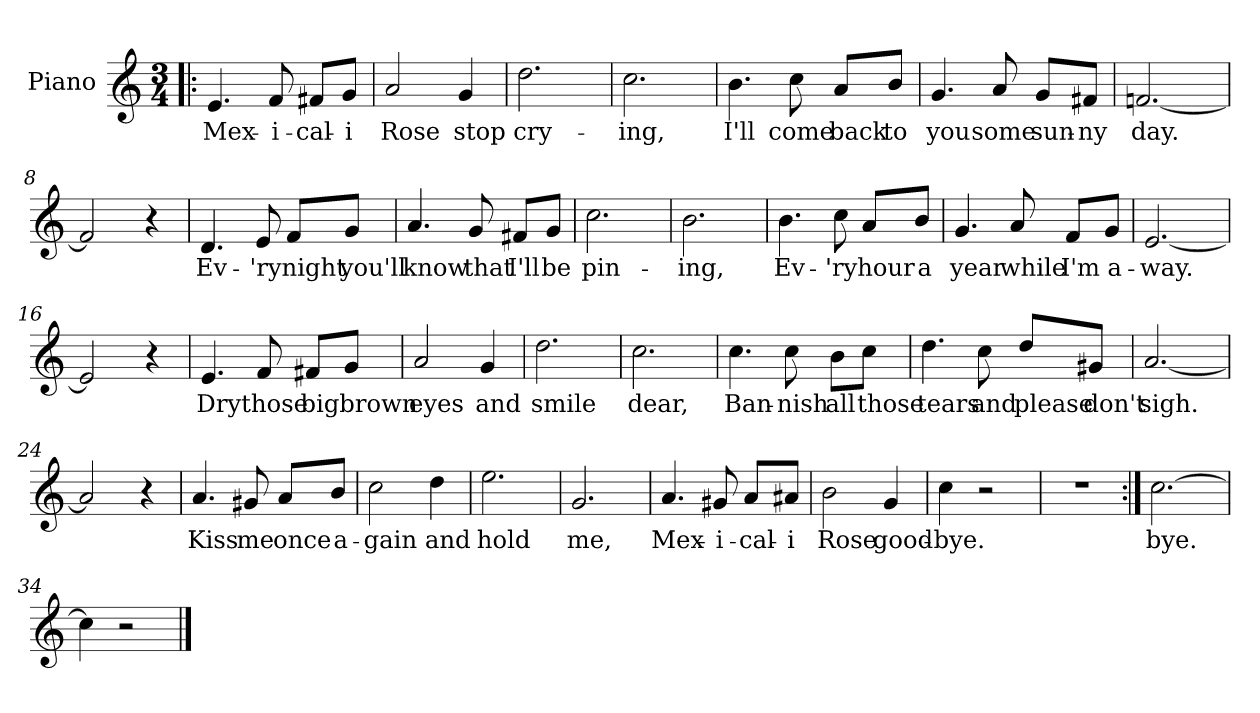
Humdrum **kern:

**kern	**text
*part1	*part1
*staff1	*staff1
*I"Piano	*
*I'Pno.	*
*clefG2	*
*k[]	*
*C:	*
*M3/4	*
=1!|:	=1!|:
4.e/	Mex-
8f/	-i-
8f#X/L	-cal-
8g/J	-i
=2	=2
2a/	Rose
4g/	stop
=3	=3
2.dd\	cry-
=4	=4
2.cc\	-ing,
=5	=5
4.b\	I'll
8cc\	come
8a/L	back
8b/J	to
!!LO:LB:g=z
=6	=6
4.g/	you
8a/	some
8g/L	sun-
8f#X/J	-ny
=7	=7
[2.fn/	day.
=8	=8
2f/]	.
4r	.
=9	=9
4.d/	Ev-
8e/	-'ry
8f/L	night
8g/J	you'll
=10	=10
4.a/	know
8g/	that
8f#X/L	I'll
8g/J	be
!!LO:LB:g=z
=11	=11
2.cc\	pin-
=12	=12
2.b\	-ing,
=13	=13
4.b\	Ev-
8cc\	-'ry
8a/L	hour
8b/J	a
=14	=14
4.g/	year
8a/	while
8f/L	I'm
8g/J	a-
=15	=15
[2.e/	-way.
=16	=16
2e/]	.
4r	.
!!LO:LB:g=z
=17	=17
4.e/	Dry
8f/	those
8f#X/L	big
8g/J	brown
=18	=18
2a/	eyes
4g/	and
=19	=19
2.dd\	smile
=20	=20
2.cc\	dear,
=21	=21
4.cc\	Ban-
8cc\	-nish
8b\L	all
8cc\J	those
!!LO:LB:g=z
=22	=22
4.dd\	tears
8cc\	and
8dd/L	please
8g#X/J	don't
=23	=23
[2.a/	sigh.
=24	=24
2a/]	.
4r	.
=25	=25
4.a/	Kiss
8g#X/	me
8a/L	once
8b/J	a-
=26	=26
2cc\	-gain
4dd\	and
=27	=27
2.ee\	hold
!!LO:LB:g=z
=28	=28
2.g/	me,
=29	=29
4.a/	Mex-
8g#X/	-i-
8a/L	-cal-
8a#X/J	-i
=30	=30
2b\	Rose
4g/	good-
=31	=31
4cc\	-bye.
2r	.
=32	=32
2.r	.
=33:|!	=33:|!
[2.cc\	bye.
=34	=34
4cc\]	.
2r	.
==	==
*-	*-
